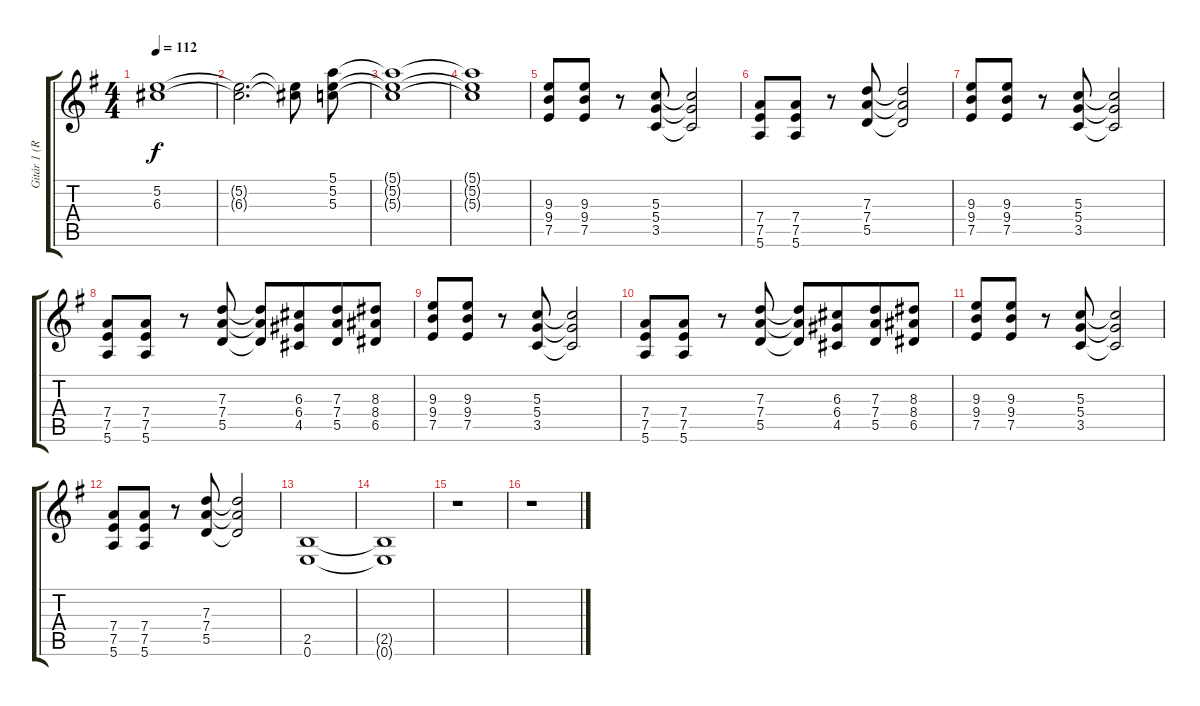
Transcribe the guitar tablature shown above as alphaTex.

\track ("Gitár 1 (Ritchie Blackmore)" "Gitár 1 (R") {instrument distortionguitar}
\staff {score tabs}
\tuning (E4 B3 G3 D3 A2 E2) {hide}
\ts (4 4)
\tempo 112
\clef g2
\ks g
(5.2{t} 6.3{t}).1{dy f volume 11} |
(5.2{t} 6.3{t}).2{d} (5.2{t} 6.3{t}).8{beam split} (5.1 5.2 5.3).8 |
(5.1{t} 5.2{t} 5.3{t}).1 |
(5.1{t} 5.2{t} 5.3{t}).1 |
(9.3 9.4 7.5).8 (9.3 9.4 7.5).8{volume 16} r.8 (5.3 5.4 3.5).8 (5.3{t} 5.4{t} 3.5{t}).2 |
(7.4 7.5 5.6).8 (7.4 7.5 5.6).8 r.8 (7.3 7.4 5.5).8 (7.3{t} 7.4{t} 5.5{t}).2 |
(9.3 9.4 7.5).8 (9.3 9.4 7.5).8 r.8 (5.3 5.4 3.5).8 (5.3{t} 5.4{t} 3.5{t}).2 |
(7.4 7.5 5.6).8 (7.4 7.5 5.6).8 r.8 (7.3 7.4 5.5).8 (7.3{t} 7.4{t} 5.5{t}).8 (6.3 6.4 4.5).8{beam merge} (7.3 7.4 5.5).8 (8.3 8.4 6.5).8 |
(9.3 9.4 7.5).8 (9.3 9.4 7.5).8 r.8 (5.3 5.4 3.5).8 (5.3{t} 5.4{t} 3.5{t}).2 |
(7.4 7.5 5.6).8 (7.4 7.5 5.6).8 r.8 (7.3 7.4 5.5).8 (7.3{t} 7.4{t} 5.5{t}).8 (6.3 6.4 4.5).8{beam merge} (7.3 7.4 5.5).8 (8.3 8.4 6.5).8 |
(9.3 9.4 7.5).8 (9.3 9.4 7.5).8 r.8 (5.3 5.4 3.5).8 (5.3{t} 5.4{t} 3.5{t}).2 |
(7.4 7.5 5.6).8 (7.4 7.5 5.6).8 r.8 (7.3 7.4 5.5).8 (7.3{t} 7.4{t} 5.5{t}).2 |
(2.5 0.6).1 |
(2.5{t} 0.6{t}).1 |
r.1 |
r.1
